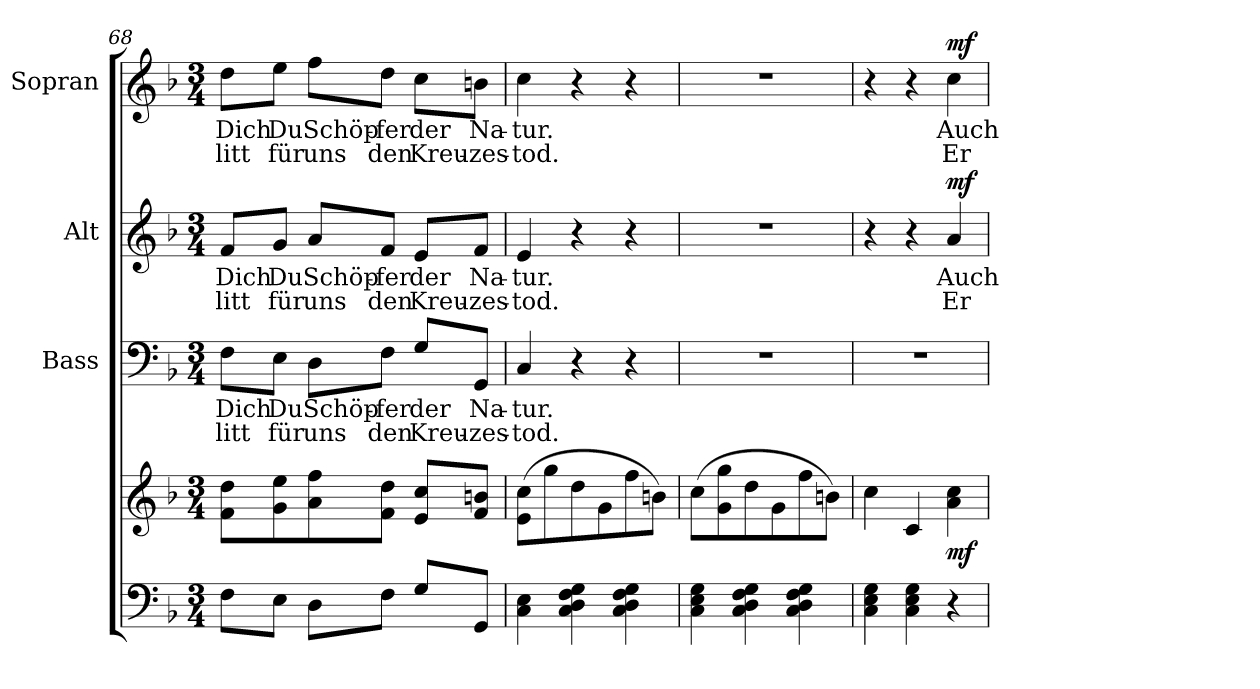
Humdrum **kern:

**kern	**kern	**dynam	**kern	**text	**text	**kern	**text	**text	**dynam	**kern	**text	**text	**dynam
*part4	*part4	*part4	*part3	*part3	*part3	*part2	*part2	*part2	*part2	*part1	*part1	*part1	*part1
*staff5	*staff4	*staff4/5	*staff3	*staff3	*staff3	*staff2	*staff2	*staff2	*staff2	*staff1	*staff1	*staff1	*staff1
*	*	*	*I"Bass	*	*	*I"Alt	*	*	*	*I"Sopran	*	*	*
*clefF4	*clefG2	*	*clefF4	*	*	*clefG2	*	*	*	*clefG2	*	*	*
*k[b-]	*k[b-]	*	*k[b-]	*	*	*k[b-]	*	*	*	*k[b-]	*	*	*
*F:	*F:	*	*F:	*	*	*F:	*	*	*	*F:	*	*	*
*M3/4	*M3/4	*	*M3/4	*	*	*M3/4	*	*	*	*M3/4	*	*	*
=68	=68	=68	=68	=68	=68	=68	=68	=68	=68	=68	=68	=68	=68
!	!	!	!	!LO:LY:b	!LO:LY:b	!	!LO:LY:b	!LO:LY:b	!	!	!LO:LY:b	!LO:LY:b	!
8F\L	8f\ 8dd\L	.	8F\L	Dich	litt	8f/L	Dich	litt	.	8dd\L	Dich	litt	.
!	!	!	!	!LO:LY:b	!LO:LY:b	!	!LO:LY:b	!LO:LY:b	!	!	!LO:LY:b	!LO:LY:b	!
8E\J	8g\ 8ee\	.	8E\J	Du	für	8g/J	Du	für	.	8ee\J	Du	für	.
!	!	!	!	!LO:LY:b	!LO:LY:b	!	!LO:LY:b	!LO:LY:b	!	!	!LO:LY:b	!LO:LY:b	!
8D\L	8a\ 8ff\	.	8D\L	Schöp-	uns	8a/L	Schöp-	uns	.	8ff\L	Schöp-	uns	.
!	!	!	!	!LO:LY:b	!LO:LY:b	!	!LO:LY:b	!LO:LY:b	!	!	!LO:LY:b	!LO:LY:b	!
8F\J	8f\ 8dd\J	.	8F\J	-fer	den	8f/J	-fer	den	.	8dd\J	-fer	den	.
!	!	!	!	!LO:LY:b	!LO:LY:b	!	!LO:LY:b	!LO:LY:b	!	!	!LO:LY:b	!LO:LY:b	!
8G/L	8e/ 8cc/L	.	8G/L	der	Kreu-	8e/L	der	Kreu-	.	8cc\L	der	Kreu-	.
!	!	!	!	!LO:LY:b	!LO:LY:b	!	!LO:LY:b	!LO:LY:b	!	!	!LO:LY:b	!LO:LY:b	!
8GG/J	8f/ 8bn/J	.	8GG/J	Na-	-zes-	8f/J	Na-	-zes-	.	8bn\J	Na-	-zes-	.
=69	=69	=69	=69	=69	=69	=69	=69	=69	=69	=69	=69	=69	=69
!	!	!	!	!LO:LY:b	!LO:LY:b	!	!LO:LY:b	!LO:LY:b	!	!	!LO:LY:b	!LO:LY:b	!
4C\ 4E\	(>8e\ 8cc\L	.	4C/	-tur.	-tod.	4e/	-tur.	-tod.	.	4cc\	-tur.	-tod.	.
.	8gg\	.	.	.	.	.	.	.	.	.	.	.	.
4C\ 4D\ 4F\ 4G\	8dd\	.	4r	.	.	4r	.	.	.	4r	.	.	.
.	8g\	.	.	.	.	.	.	.	.	.	.	.	.
4C\ 4D\ 4F\ 4G\	8ff\	.	4r	.	.	4r	.	.	.	4r	.	.	.
.	8bn\J)	.	.	.	.	.	.	.	.	.	.	.	.
!!LO:LB:g=z
=70	=70	=70	=70	=70	=70	=70	=70	=70	=70	=70	=70	=70	=70
4C\ 4E\ 4G\	(>8cc\L	.	2.r	.	.	2.r	.	.	.	2.r	.	.	.
.	8g\ 8gg\	.	.	.	.	.	.	.	.	.	.	.	.
4C\ 4D\ 4F\ 4G\	8dd\	.	.	.	.	.	.	.	.	.	.	.	.
.	8g\	.	.	.	.	.	.	.	.	.	.	.	.
4C\ 4D\ 4F\ 4G\	8ff\	.	.	.	.	.	.	.	.	.	.	.	.
.	8bn\J)	.	.	.	.	.	.	.	.	.	.	.	.
=71	=71	=71	=71	=71	=71	=71	=71	=71	=71	=71	=71	=71	=71
4C\ 4E\ 4G\	4cc\	.	2.r	.	.	4r	.	.	.	4r	.	.	.
4C\ 4E\ 4G\	4c/	.	.	.	.	4r	.	.	.	4r	.	.	.
!	!	!LO:DY:b	!	!	!	!	!LO:LY:b	!LO:LY:b	!LO:DY:a	!	!LO:LY:b	!LO:LY:b	!LO:DY:a
4r	4a\ 4cc\	mf	.	.	.	4a/	Auch	Er-	mf	4cc\	Auch	Er-	mf
=	=	=	=	=	=	=	=	=	=	=	=	=	=
*-	*-	*-	*-	*-	*-	*-	*-	*-	*-	*-	*-	*-	*-
